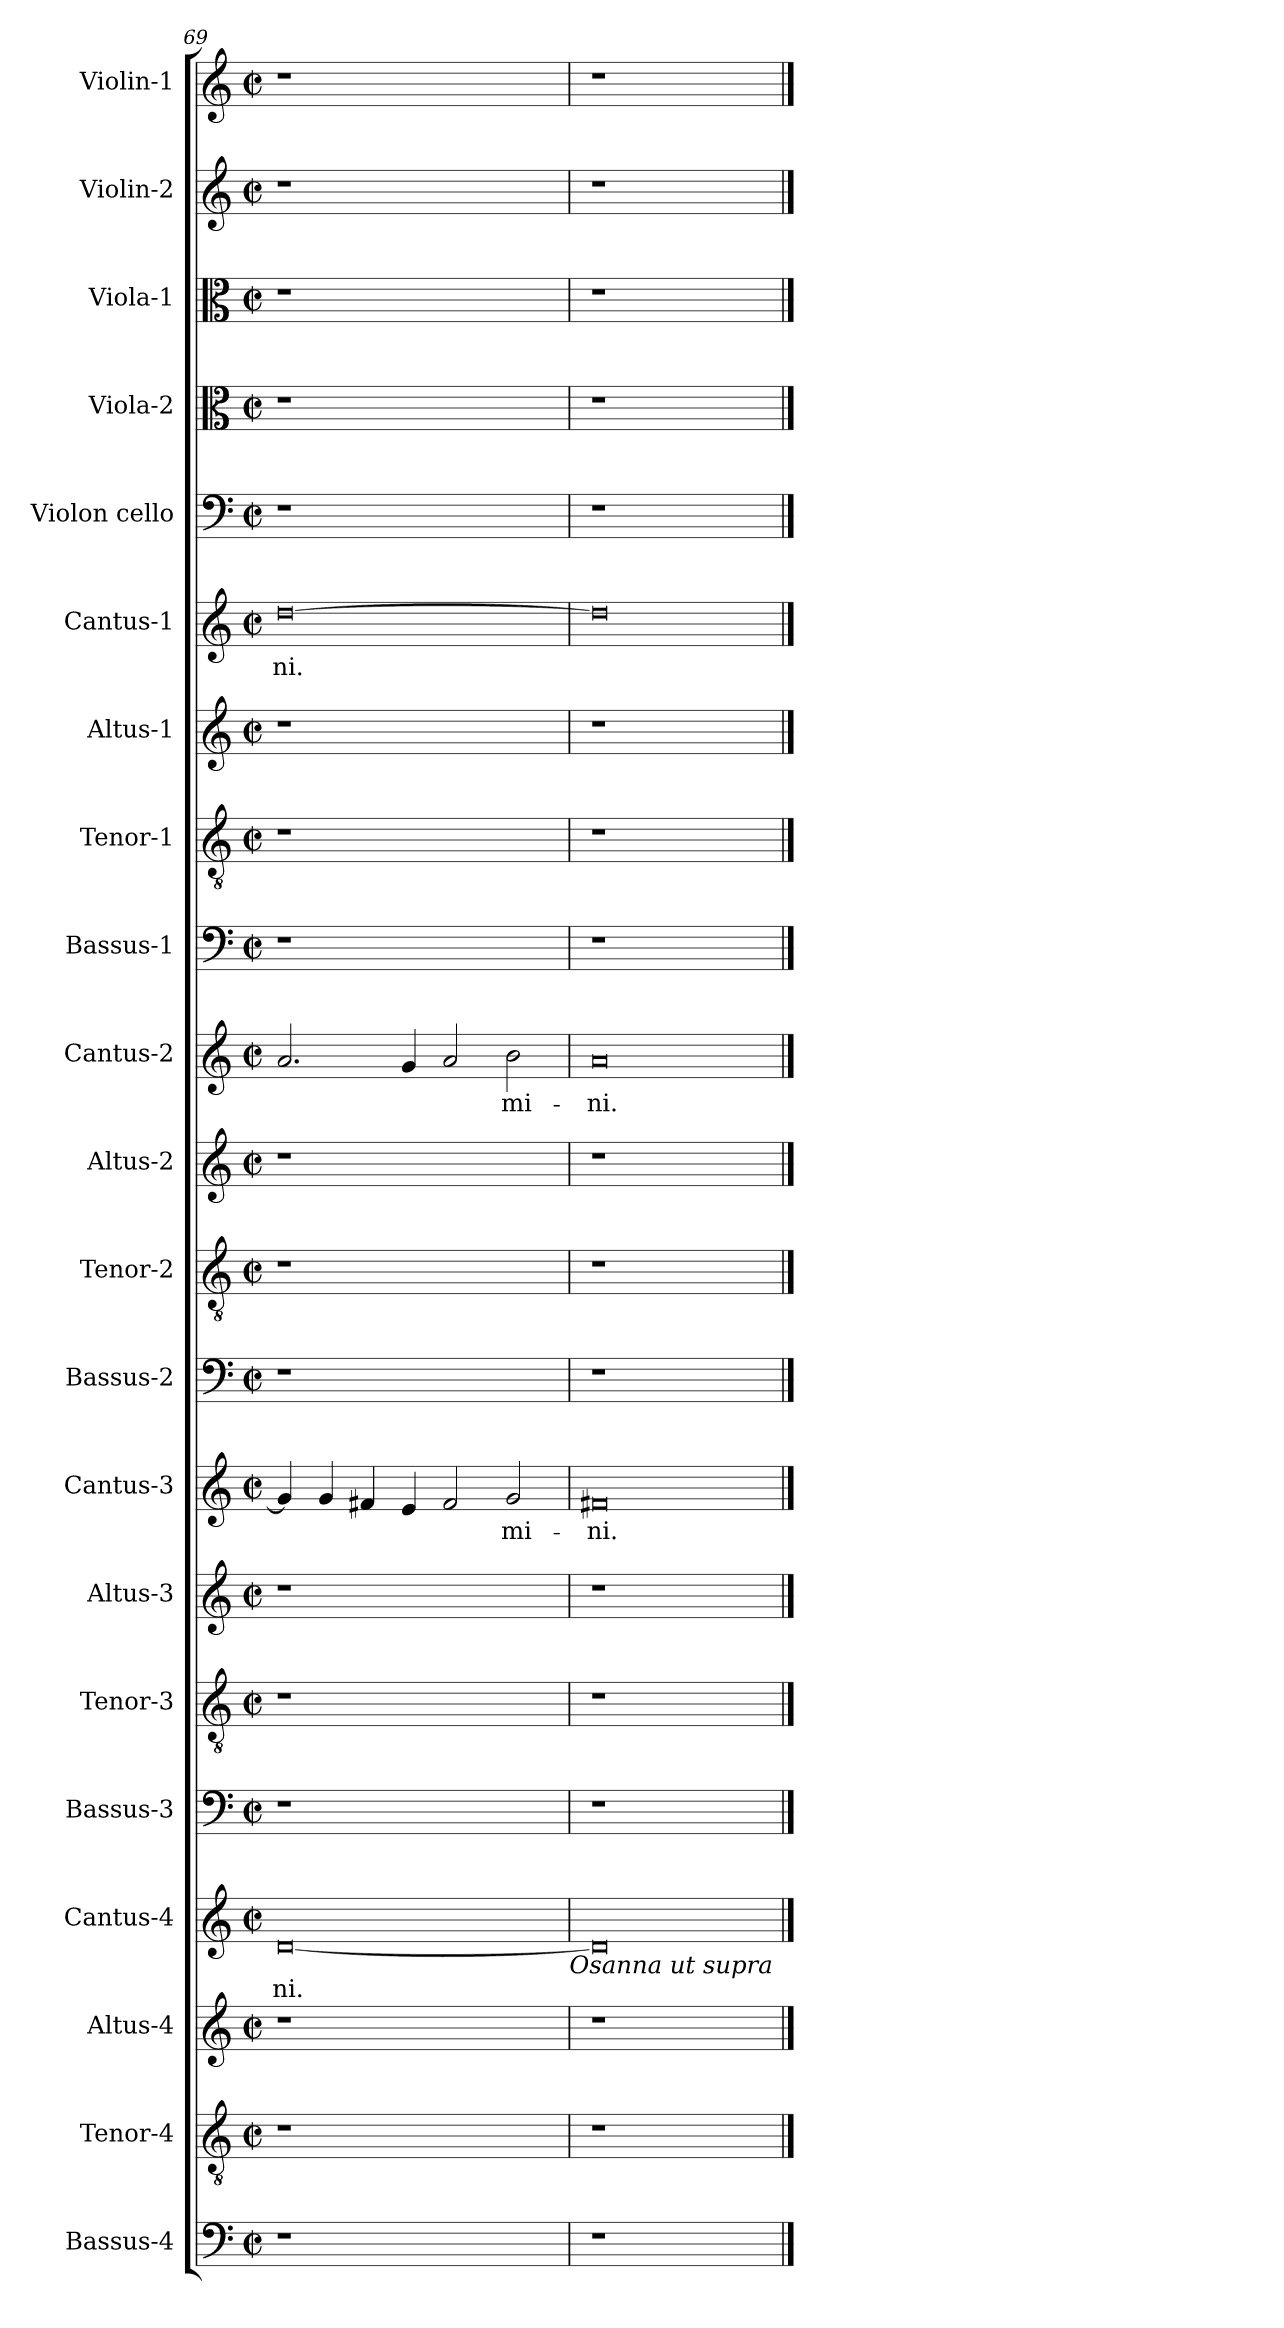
**kern	**kern	**kern	**kern	**text	**kern	**kern	**kern	**kern	**text	**kern	**kern	**kern	**kern	**text	**kern	**kern	**kern	**kern	**text	**kern	**kern	**kern	**kern	**kern
*part21	*part20	*part19	*part18	*part18	*part17	*part16	*part15	*part14	*part14	*part13	*part12	*part11	*part10	*part10	*part9	*part8	*part7	*part6	*part6	*part5	*part4	*part3	*part2	*part1
*staff21	*staff20	*staff19	*staff18	*staff18	*staff17	*staff16	*staff15	*staff14	*staff14	*staff13	*staff12	*staff11	*staff10	*staff10	*staff9	*staff8	*staff7	*staff6	*staff6	*staff5	*staff4	*staff3	*staff2	*staff1
*I"Bassus-4	*I"Tenor-4	*I"Altus-4	*I"Cantus-4	*	*I"Bassus-3	*I"Tenor-3	*I"Altus-3	*I"Cantus-3	*	*I"Bassus-2	*I"Tenor-2	*I"Altus-2	*I"Cantus-2	*	*I"Bassus-1	*I"Tenor-1	*I"Altus-1	*I"Cantus-1	*	*I"Violon cello	*I"Viola-2	*I"Viola-1	*I"Violin-2	*I"Violin-1
*I'B4	*I'T4	*I'A4	*I'C4	*	*I'B3	*I'T3	*I'A3	*I'C3	*	*I'B2	*I'T2	*I'A-2	*I'C2	*	*I'B1	*I'T1	*I'A1	*I'C1	*	*I'Vc	*I'Va2	*I'Va1	*I'Vi2	*I'Vi1
*clefF4	*clefGv2	*clefG2	*clefG2	*	*clefF4	*clefGv2	*clefG2	*clefG2	*	*clefF4	*clefGv2	*clefG2	*clefG2	*	*clefF4	*clefGv2	*clefG2	*clefG2	*	*clefF4	*clefC3	*clefC3	*clefG2	*clefG2
*k[]	*k[]	*k[]	*k[]	*	*k[]	*k[]	*k[]	*k[]	*	*k[]	*k[]	*k[]	*k[]	*	*k[]	*k[]	*k[]	*k[]	*	*k[]	*k[]	*k[]	*k[]	*k[]
*C:	*C:	*C:	*C:	*	*C:	*C:	*C:	*C:	*	*C:	*C:	*C:	*C:	*	*C:	*C:	*C:	*C:	*	*C:	*C:	*C:	*C:	*C:
*M2/2	*M2/2	*M2/2	*M2/2	*	*M2/2	*M2/2	*M2/2	*M2/2	*	*M2/2	*M2/2	*M2/2	*M2/2	*	*M2/2	*M2/2	*M2/2	*M2/2	*	*M2/2	*M2/2	*M2/2	*M2/2	*M2/2
*met(c|)	*met(c|)	*met(c|)	*met(c|)	*	*met(c|)	*met(c|)	*met(c|)	*met(c|)	*	*met(c|)	*met(c|)	*met(c|)	*met(c|)	*	*met(c|)	*met(c|)	*met(c|)	*met(c|)	*	*met(c|)	*met(c|)	*met(c|)	*met(c|)	*met(c|)
=69	=69	=69	=69	=69	=69	=69	=69	=69	=69	=69	=69	=69	=69	=69	=69	=69	=69	=69	=69	=69	=69	=69	=69	=69
!	!	!	!	!LO:LY:b	!	!	!	!	!	!	!	!	!	!	!	!	!	!	!LO:LY:b	!	!	!	!	!
1r	1r	1r	[0d	-ni.	1r	1r	1r	4g/]	.	1r	1r	1r	2.a/	.	1r	1r	1r	[0dd	-ni.	1r	1r	1r	1r	1r
.	.	.	.	.	.	.	.	4g/	.	.	.	.	.	.	.	.	.	.	.	.	.	.	.	.
.	.	.	.	.	.	.	.	4f#X/	.	.	.	.	.	.	.	.	.	.	.	.	.	.	.	.
.	.	.	.	.	.	.	.	4e/	.	.	.	.	4g/	.	.	.	.	.	.	.	.	.	.	.
1ryy	1ryy	1ryy	.	.	1ryy	1ryy	1ryy	2f#/	.	1ryy	1ryy	1ryy	2a/	.	1ryy	1ryy	1ryy	.	.	1ryy	1ryy	1ryy	1ryy	1ryy
!	!	!	!	!	!	!	!	!	!LO:LY:b	!	!	!	!	!LO:LY:b	!	!	!	!	!	!	!	!	!	!
.	.	.	.	.	.	.	.	2g/	-mi-	.	.	.	2b\	-mi-	.	.	.	.	.	.	.	.	.	.
!	!	!	!LO:TX:b:i:t=Osanna ut supra	!	!	!	!	!	!	!	!	!	!	!	!	!	!	!	!	!	!	!	!	!
=70	=70	=70	=70	=70	=70	=70	=70	=70	=70	=70	=70	=70	=70	=70	=70	=70	=70	=70	=70	=70	=70	=70	=70	=70
!	!	!	!	!	!	!	!	!	!LO:LY:b	!	!	!	!	!LO:LY:b	!	!	!	!	!	!	!	!	!	!
1r	1r	1r	0d]	.	1r	1r	1r	0f#X	-ni.	1r	1r	1r	0a	-ni.	1r	1r	1r	0dd]	.	1r	1r	1r	1r	1r
1ryy	1ryy	1ryy	.	.	1ryy	1ryy	1ryy	.	.	1ryy	1ryy	1ryy	.	.	1ryy	1ryy	1ryy	.	.	1ryy	1ryy	1ryy	1ryy	1ryy
==	==	==	==	==	==	==	==	==	==	==	==	==	==	==	==	==	==	==	==	==	==	==	==	==
*-	*-	*-	*-	*-	*-	*-	*-	*-	*-	*-	*-	*-	*-	*-	*-	*-	*-	*-	*-	*-	*-	*-	*-	*-
